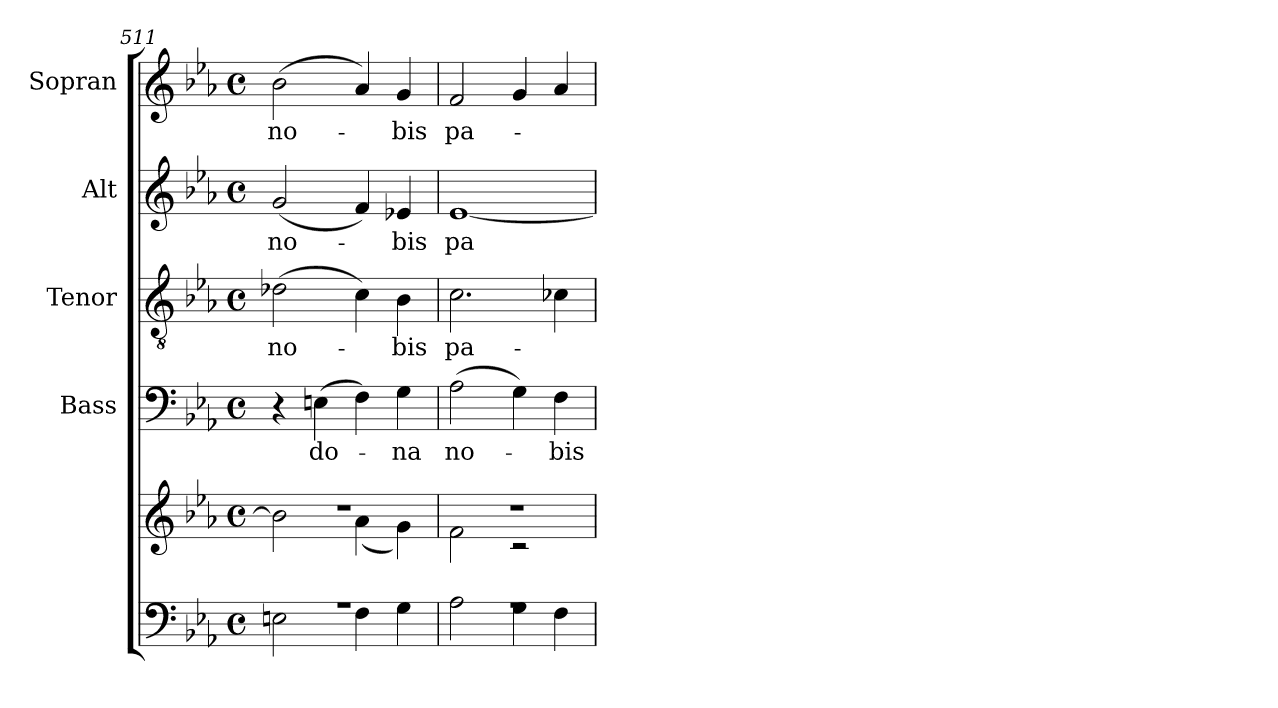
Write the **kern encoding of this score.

**kern	**kern	**kern	**text	**kern	**text	**kern	**text	**kern	**text
*part5	*part5	*part4	*part4	*part3	*part3	*part2	*part2	*part1	*part1
*staff6	*staff5	*staff4	*staff4	*staff3	*staff3	*staff2	*staff2	*staff1	*staff1
*	*	*I"Bass	*	*I"Tenor	*	*I"Alt	*	*I"Sopran	*
*	*	*I'B.	*	*I'T.	*	*I'A.	*	*I'S.	*
!!LO:LB:g=z
*clefF4	*clefG2	*clefF4	*	*clefGv2	*	*clefG2	*	*clefG2	*
*k[b-e-a-]	*k[b-e-a-]	*k[b-e-a-]	*	*k[b-e-a-]	*	*k[b-e-a-]	*	*k[b-e-a-]	*
*E-:	*E-:	*E-:	*	*E-:	*	*E-:	*	*E-:	*
*M4/4	*M4/4	*M4/4	*	*M4/4	*	*M4/4	*	*M4/4	*
*met(c)	*met(c)	*met(c)	*	*met(c)	*	*met(c)	*	*met(c)	*
=511	=511	=511	=511	=511	=511	=511	=511	=511	=511
*^	*^	*	*	*	*	*	*	*	*
!	!	!	!	!	!	!	!LO:LY:b	!	!LO:LY:b	!	!LO:LY:b
1rB	2En\	1rdd	2b-\]	4r	.	(>2d-X\	no-	(<2g/	no-	(>2b-\	no-
!	!	!	!	!	!LO:LY:b	!	!	!	!	!	!
.	.	.	.	(>4En\	do-	.	.	.	.	.	.
.	4F\	.	(<4a-\	4F\)	.	4c\)	.	4f/)	.	4a-/)	.
!	!	!	!	!	!LO:LY:b	!	!LO:LY:b	!	!LO:LY:b	!	!LO:LY:b
.	4G\	.	4g\)	4G\	-na	4B-\	-bis	4e-X/	-bis	4g/	-bis
=512	=512	=512	=512	=512	=512	=512	=512	=512	=512	=512	=512
!	!	!	!	!	!LO:LY:b	!	!LO:LY:b	!	!LO:LY:b	!	!LO:LY:b
1rB	2A-\	1rdd	2f\	(>2A-\	no-	2.c\	pa-	[1e-	pa-	2f/	pa-
.	4G\	.	2rc	4G\)	.	.	.	.	.	4g/	.
!	!	!	!	!	!LO:LY:b	!	!	!	!	!	!
.	4F\	.	.	4F\	-bis	4c-X\	.	.	.	4a-/	.
*v	*v	*	*	*	*	*	*	*	*	*	*
*	*v	*v	*	*	*	*	*	*	*	*
=	=	=	=	=	=	=	=	=	=
*-	*-	*-	*-	*-	*-	*-	*-	*-	*-
